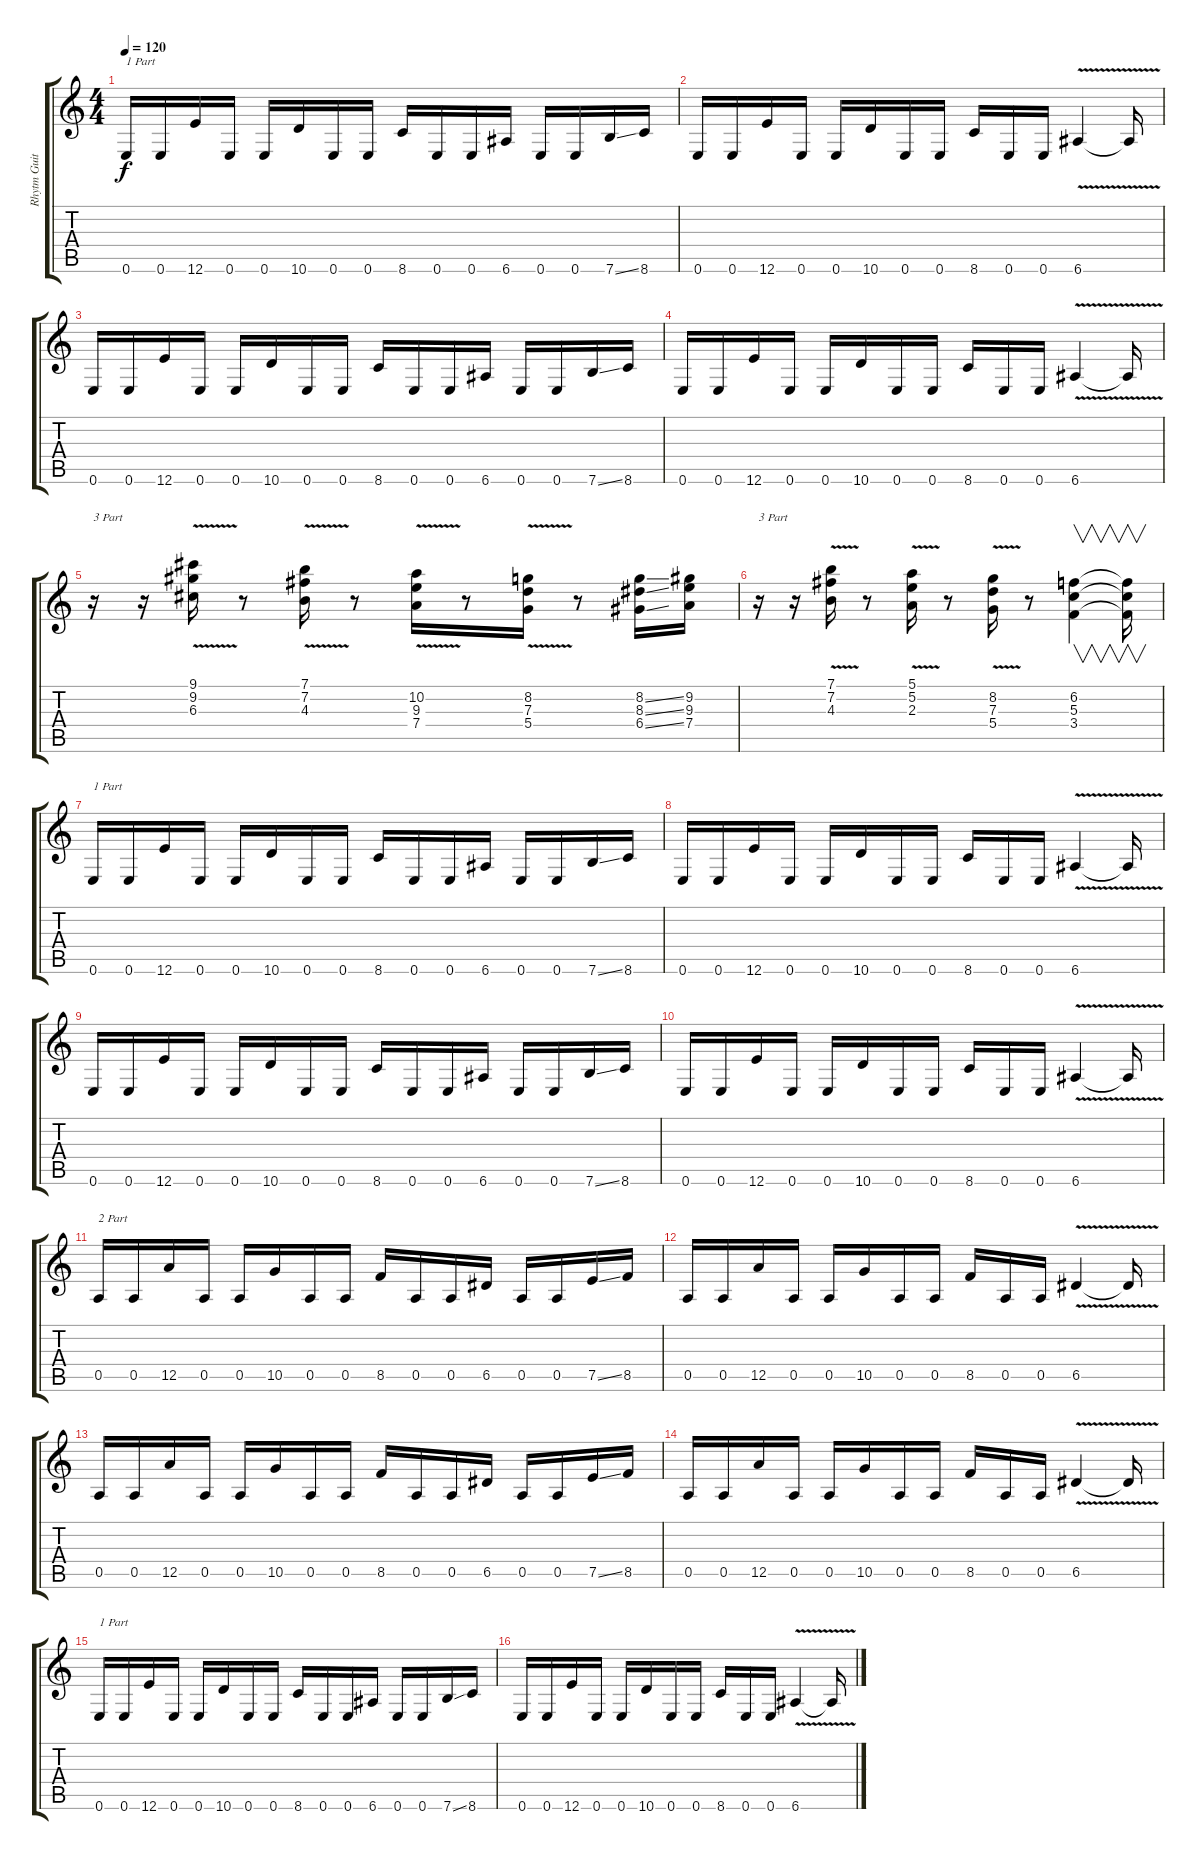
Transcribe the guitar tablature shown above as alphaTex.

\track ("Rhytm Guitar" "Rhytm Guit") {instrument overdrivenguitar}
\staff {score tabs}
\tuning (E4 B3 G3 D3 A2 E2) {hide}
\ts (4 4)
\tempo 120
\clef g2
\ks c
0.6.16{txt "1 Part" dy f} 0.6.16 12.6.16 0.6.16 0.6.16 10.6.16 0.6.16 0.6.16 8.6.16 0.6.16 0.6.16 6.6.16 0.6.16 0.6.16 7.6{ss}.16 8.6.16 |
0.6.16 0.6.16 12.6.16 0.6.16 0.6.16 10.6.16 0.6.16 0.6.16 8.6.16 0.6.16 0.6.16 6.6{v}.4 6.6{v t}.16 |
0.6.16 0.6.16 12.6.16 0.6.16 0.6.16 10.6.16 0.6.16 0.6.16 8.6.16 0.6.16 0.6.16 6.6.16 0.6.16 0.6.16 7.6{ss}.16 8.6.16 |
0.6.16 0.6.16 12.6.16 0.6.16 0.6.16 10.6.16 0.6.16 0.6.16 8.6.16 0.6.16 0.6.16 6.6{v}.4 6.6{v t}.16 |
r.16{txt "3 Part"} r.16 (9.1 9.2 6.3{v}).16 r.8 (7.1 7.2 4.3{v}).16 r.8 (10.2 9.3 7.4{v}).16 r.8 (8.2 7.3 5.4{v}).16 r.8 (8.2{ss} 8.3{ss} 6.4{ss}).16 (9.2 9.3 7.4).16 |
r.16{txt "3 Part"} r.16 (7.1 7.2 4.3{v}).16 r.8 (5.1 5.2 2.3{v}).16 r.8 (8.2 7.3 5.4{v}).16 r.8 (6.2 5.3 3.4).4{v} (6.2{t} 5.3{t} 3.4{t}).16{v} |
0.6.16{txt "1 Part"} 0.6.16 12.6.16 0.6.16 0.6.16 10.6.16 0.6.16 0.6.16 8.6.16 0.6.16 0.6.16 6.6.16 0.6.16 0.6.16 7.6{ss}.16 8.6.16 |
0.6.16 0.6.16 12.6.16 0.6.16 0.6.16 10.6.16 0.6.16 0.6.16 8.6.16 0.6.16 0.6.16 6.6{v}.4 6.6{v t}.16 |
0.6.16 0.6.16 12.6.16 0.6.16 0.6.16 10.6.16 0.6.16 0.6.16 8.6.16 0.6.16 0.6.16 6.6.16 0.6.16 0.6.16 7.6{ss}.16 8.6.16 |
0.6.16 0.6.16 12.6.16 0.6.16 0.6.16 10.6.16 0.6.16 0.6.16 8.6.16 0.6.16 0.6.16 6.6{v}.4 6.6{v t}.16 |
0.5.16{txt "2 Part"} 0.5.16 12.5.16 0.5.16 0.5.16 10.5.16 0.5.16 0.5.16 8.5.16 0.5.16 0.5.16 6.5.16 0.5.16 0.5.16 7.5{ss}.16 8.5.16 |
0.5.16 0.5.16 12.5.16 0.5.16 0.5.16 10.5.16 0.5.16 0.5.16 8.5.16 0.5.16 0.5.16 6.5{v}.4 6.5{v t}.16 |
0.5.16 0.5.16 12.5.16 0.5.16 0.5.16 10.5.16 0.5.16 0.5.16 8.5.16 0.5.16 0.5.16 6.5.16 0.5.16 0.5.16 7.5{ss}.16 8.5.16 |
0.5.16 0.5.16 12.5.16 0.5.16 0.5.16 10.5.16 0.5.16 0.5.16 8.5.16 0.5.16 0.5.16 6.5{v}.4 6.5{v t}.16 |
0.6.16{txt "1 Part"} 0.6.16 12.6.16 0.6.16 0.6.16 10.6.16 0.6.16 0.6.16 8.6.16 0.6.16 0.6.16 6.6.16 0.6.16 0.6.16 7.6{ss}.16 8.6.16 |
0.6.16 0.6.16 12.6.16 0.6.16 0.6.16 10.6.16 0.6.16 0.6.16 8.6.16 0.6.16 0.6.16 6.6{v}.4 6.6{v t}.16
